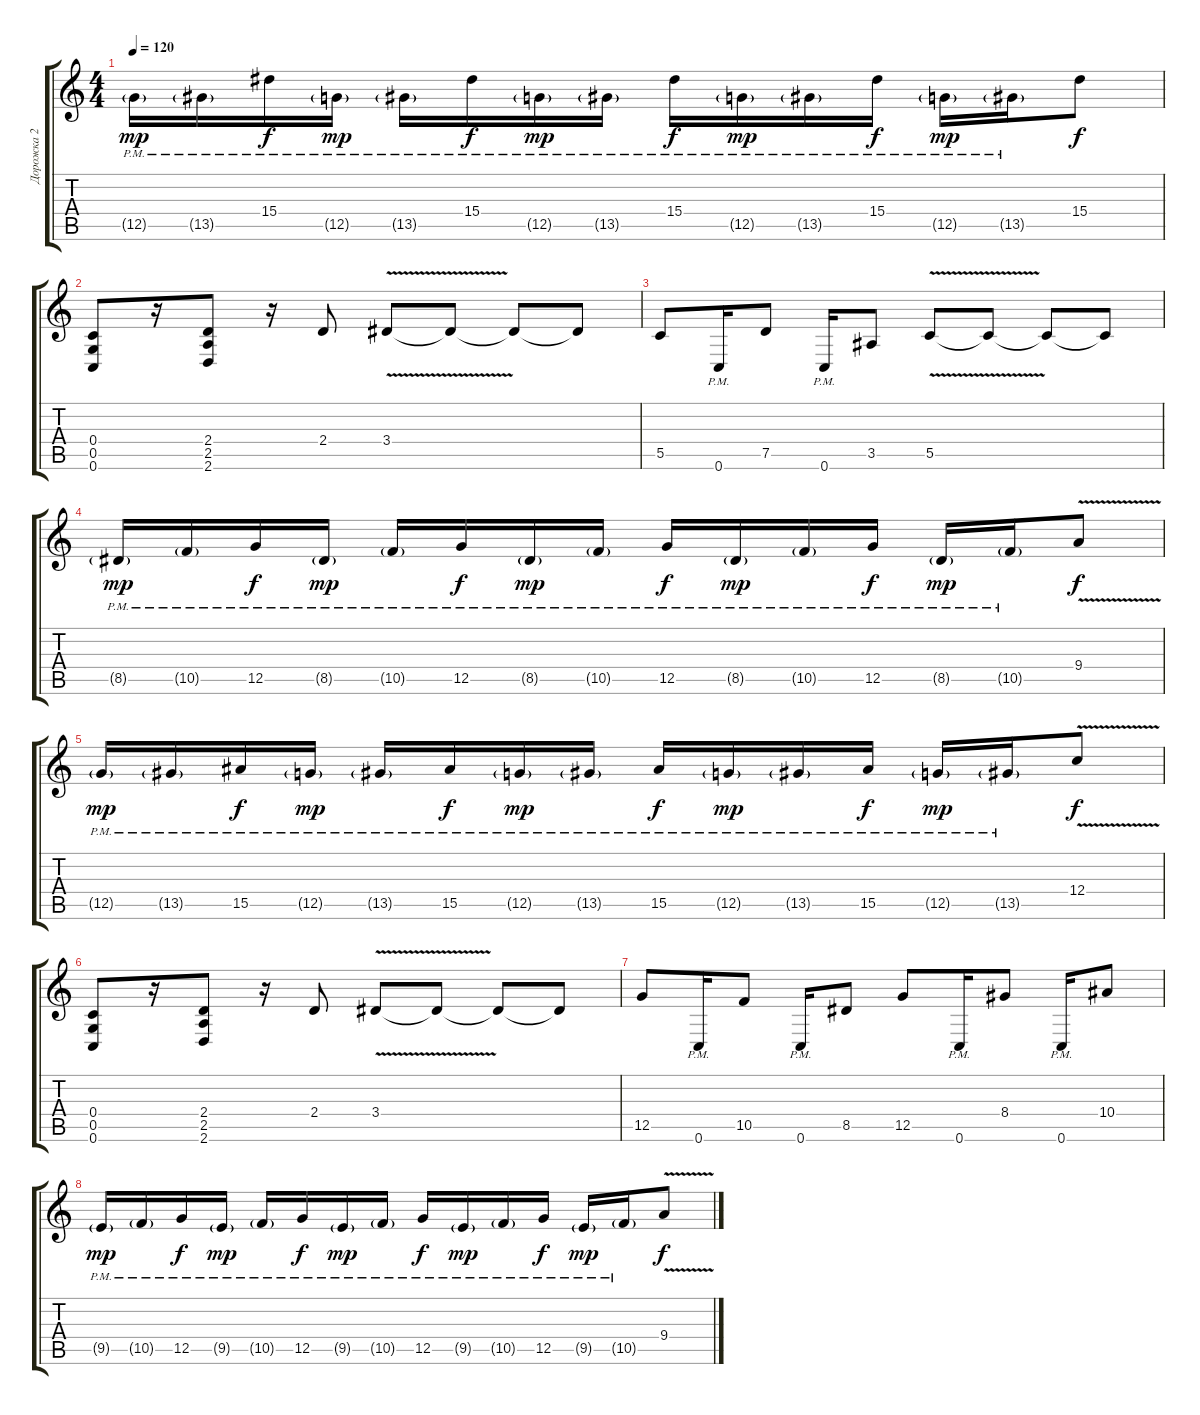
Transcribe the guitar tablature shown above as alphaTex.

\track ("Дорожка 2" "Дорожка 2") {instrument distortionguitar}
\staff {score tabs}
\tuning (D4 A3 F3 C3 G2 C2) {hide}
\ts (4 4)
\tempo 120
\clef g2
\ks c
12.5{g pm}.16{dy mp} 13.5{g pm}.16 15.4{pm}.16{dy f} 12.5{g pm}.16{dy mp} 13.5{g pm}.16 15.4{pm}.16{dy f} 12.5{g pm}.16{dy mp} 13.5{g pm}.16 15.4{pm}.16{dy f} 12.5{g pm}.16{dy mp} 13.5{g pm}.16 15.4{pm}.16{dy f} 12.5{g pm}.16{dy mp} 13.5{g pm}.16 15.4.8{dy f} |
(0.4 0.5 0.6).8 r.16 (2.4 2.5 2.6).8 r.16 2.4.8 3.4{v}.8 3.4{t}.8 3.4{t}.8 3.4{t}.8 |
5.5.8 0.6{pm}.16 7.5.8 0.6{pm}.16 3.5.8 5.5{v}.8 5.5{t}.8 5.5{t}.8 5.5{t}.8 |
8.5{g pm}.16{dy mp} 10.5{g pm}.16 12.5{pm}.16{dy f} 8.5{g pm}.16{dy mp} 10.5{g pm}.16 12.5{pm}.16{dy f} 8.5{g pm}.16{dy mp} 10.5{g pm}.16 12.5{pm}.16{dy f} 8.5{g pm}.16{dy mp} 10.5{g pm}.16 12.5{pm}.16{dy f} 8.5{g pm}.16{dy mp} 10.5{g pm}.16 9.4{v}.8{dy f} |
12.5{g pm}.16{dy mp} 13.5{g pm}.16 15.5{pm}.16{dy f} 12.5{g pm}.16{dy mp} 13.5{g pm}.16 15.5{pm}.16{dy f} 12.5{g pm}.16{dy mp} 13.5{g pm}.16 15.5{pm}.16{dy f} 12.5{g pm}.16{dy mp} 13.5{g pm}.16 15.5{pm}.16{dy f} 12.5{g pm}.16{dy mp} 13.5{g pm}.16 12.4{v}.8{dy f} |
(0.4 0.5 0.6).8 r.16 (2.4 2.5 2.6).8 r.16 2.4.8 3.4{v}.8 3.4{t}.8 3.4{t}.8 3.4{t}.8 |
12.5.8 0.6{pm}.16 10.5.8 0.6{pm}.16 8.5.8 12.5.8 0.6{pm}.16 8.4.8 0.6{pm}.16 10.4.8 |
9.5{g pm}.16{dy mp} 10.5{g pm}.16 12.5{pm}.16{dy f} 9.5{g pm}.16{dy mp} 10.5{g pm}.16 12.5{pm}.16{dy f} 9.5{g pm}.16{dy mp} 10.5{g pm}.16 12.5{pm}.16{dy f} 9.5{g pm}.16{dy mp} 10.5{g pm}.16 12.5{pm}.16{dy f} 9.5{g pm}.16{dy mp} 10.5{g pm}.16 9.4{v}.8{dy f}
